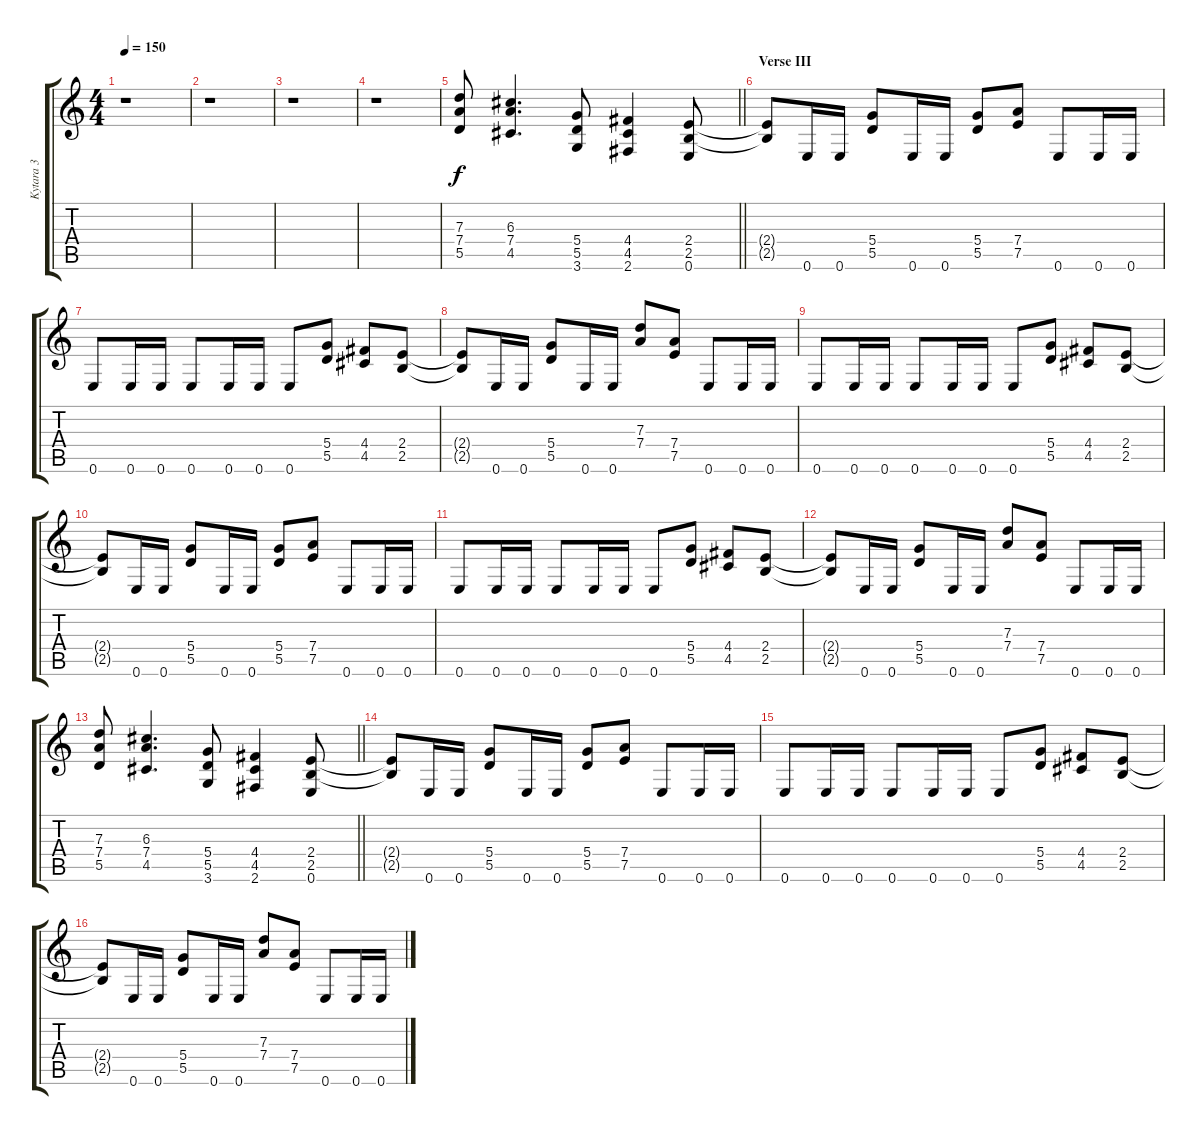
\track ("Kytara 3" "Kytara 3") {instrument distortionguitar}
\staff {score tabs}
\tuning (E4 B3 G3 D3 A2 E2) {hide}
\ts (4 4)
\tempo 150
\clef g2
\ks c
r.1{dy f} |
r.1 |
r.1 |
r.1 |
\barLineRight lightlight
(7.3 7.4 5.5).8{volume 12} (6.3 7.4 4.5).4{d} (5.4 5.5 3.6).8 (4.4 4.5 2.6).4 (2.4 2.5 0.6).8 |
\section ("" "Verse III")
(2.4{t} 2.5{t}).8 0.6.16 0.6.16 (5.4 5.5).8 0.6.16 0.6.16 (5.4 5.5).8 (7.4 7.5).8 0.6.8 0.6.16 0.6.16 |
0.6.8 0.6.16 0.6.16 0.6.8 0.6.16 0.6.16 0.6.8 (5.4 5.5).8 (4.4 4.5).8 (2.4 2.5).8 |
(2.4{t} 2.5{t}).8 0.6.16 0.6.16 (5.4 5.5).8 0.6.16 0.6.16 (7.3 7.4).8 (7.4 7.5).8 0.6.8 0.6.16 0.6.16 |
0.6.8 0.6.16 0.6.16 0.6.8 0.6.16 0.6.16 0.6.8 (5.4 5.5).8 (4.4 4.5).8 (2.4 2.5).8 |
(2.4{t} 2.5{t}).8 0.6.16 0.6.16 (5.4 5.5).8 0.6.16 0.6.16 (5.4 5.5).8 (7.4 7.5).8 0.6.8 0.6.16 0.6.16 |
0.6.8 0.6.16 0.6.16 0.6.8 0.6.16 0.6.16 0.6.8 (5.4 5.5).8 (4.4 4.5).8 (2.4 2.5).8 |
(2.4{t} 2.5{t}).8 0.6.16 0.6.16 (5.4 5.5).8 0.6.16 0.6.16 (7.3 7.4).8 (7.4 7.5).8 0.6.8 0.6.16 0.6.16 |
\barLineRight lightlight
(7.3 7.4 5.5).8 (6.3 7.4 4.5).4{d} (5.4 5.5 3.6).8 (4.4 4.5 2.6).4 (2.4 2.5 0.6).8 |
(2.4{t} 2.5{t}).8 0.6.16 0.6.16 (5.4 5.5).8 0.6.16 0.6.16 (5.4 5.5).8 (7.4 7.5).8 0.6.8 0.6.16 0.6.16 |
0.6.8 0.6.16 0.6.16 0.6.8 0.6.16 0.6.16 0.6.8 (5.4 5.5).8 (4.4 4.5).8 (2.4 2.5).8 |
(2.4{t} 2.5{t}).8 0.6.16 0.6.16 (5.4 5.5).8 0.6.16 0.6.16 (7.3 7.4).8 (7.4 7.5).8 0.6.8 0.6.16 0.6.16
